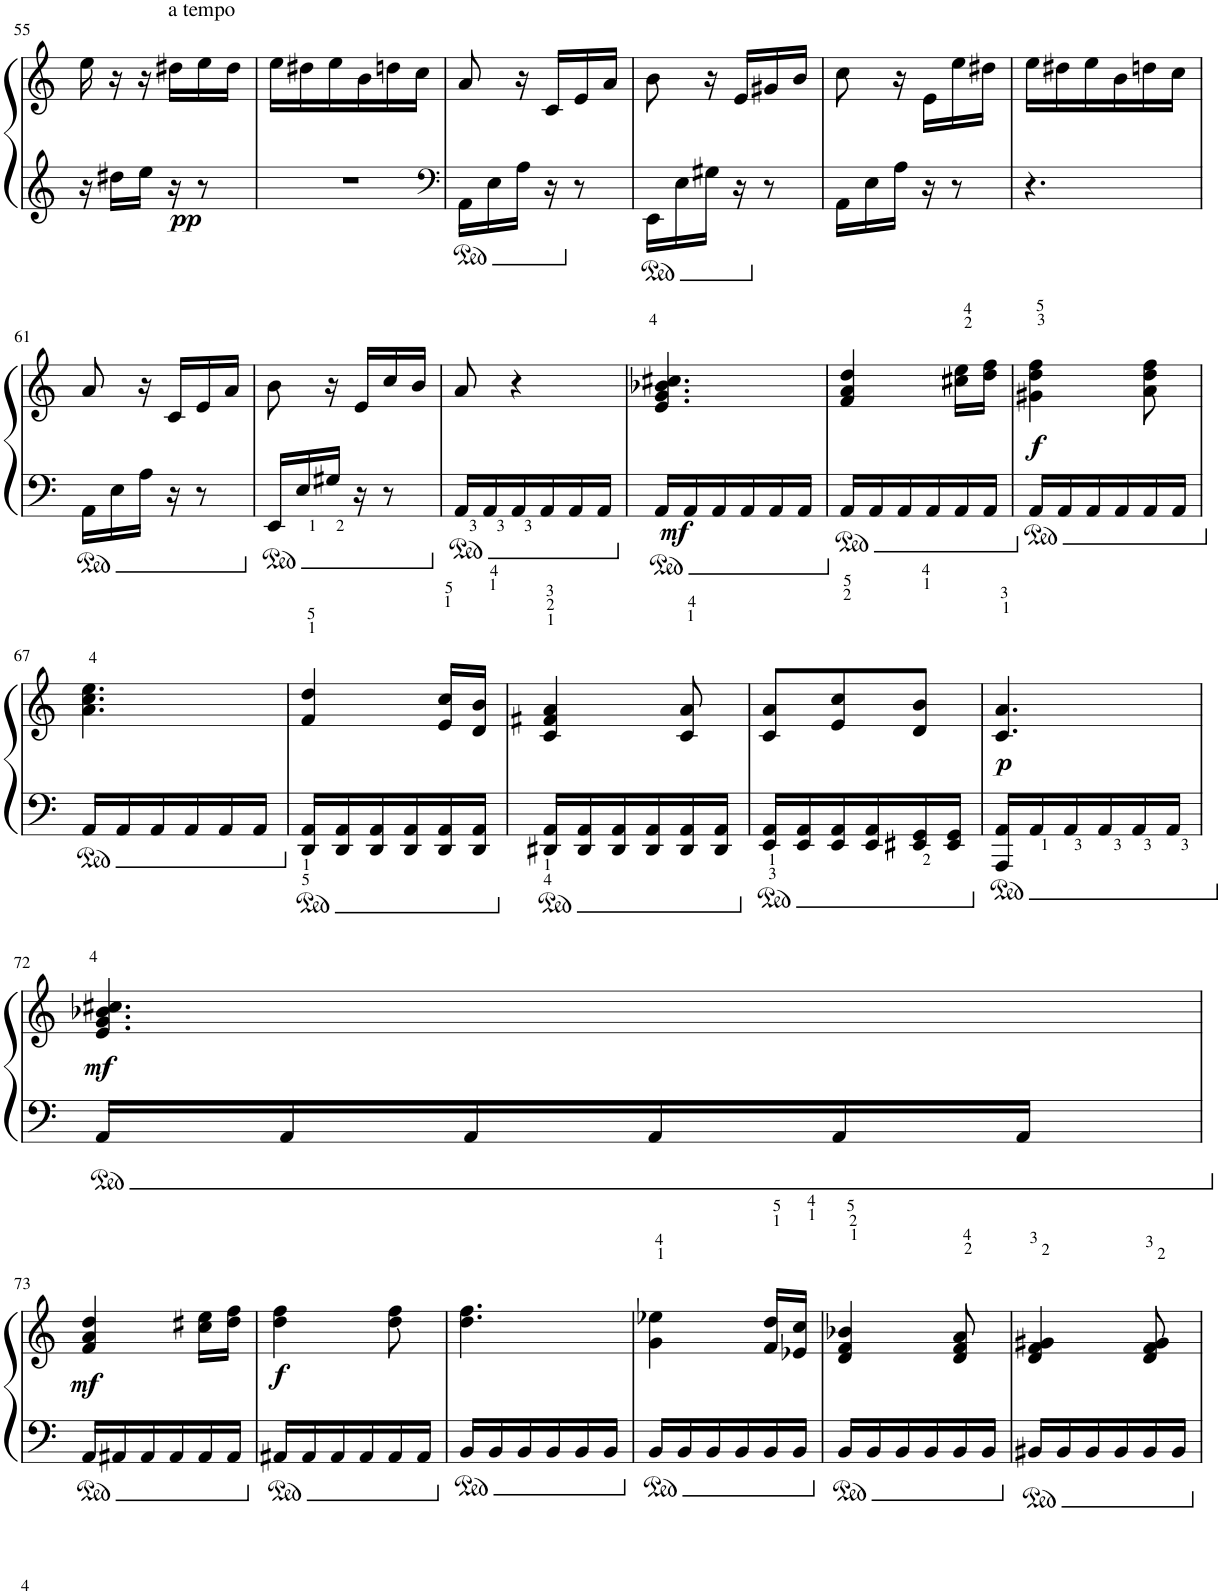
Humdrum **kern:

**kern	**kern	**dynam
*part1	*part1	*part1
*staff2	*staff1	*staff1/2
*I"Piano	*	*
*I'Pno	*	*
!!LO:PB:g=z
*clefG2	*clefG2	*
*k[]	*k[]	*
*M3/8	*M3/8	*
=55	=55	=55
16r	16ee\	.
16dd#X\LL	16r	.
16ee\JJ	16r	.
!	!LO:TX:a:t=a tempo	!
!	!	!LO:DY:b=2
16r	16dd#X\LL	pp
8r	16ee\	.
.	16dd#\JJ	.
=56	=56	=56
4.r	16ee\LL	.
.	16dd#X\	.
.	16ee\	.
.	16b\	.
.	16ddn\	.
.	16cc\JJ	.
=57	=57	=57
*clefF4	*	*
16AA\LL	8a/	.
16E\	.	.
16A\JJ	16r	.
16r	16c/LL	.
8r	16e/	.
.	16a/JJ	.
=58	=58	=58
16EE\LL	8b\	.
16E\	.	.
16G#X\JJ	16r	.
16r	16e/LL	.
8r	16g#X/	.
.	16b/JJ	.
=59	=59	=59
16AA\LL	8cc\	.
16E\	.	.
16A\JJ	16r	.
16r	16e\LL	.
8r	16ee\	.
.	16dd#X\JJ	.
=60	=60	=60
4.r	16ee\LL	.
.	16dd#X\	.
.	16ee\	.
.	16b\	.
.	16ddn\	.
.	16cc\JJ	.
!!LO:LB:g=z
=61	=61	=61
16AA\LL	8a/	.
16E\	.	.
16A\JJ	16r	.
16r	16c/LL	.
8r	16e/	.
.	16a/JJ	.
=62	=62	=62
16EE/LL	8b\	.
16E/	.	.
16G#X/JJ	16r	.
16r	16e/LL	.
8r	16cc/	.
.	16b/JJ	.
=63	=63	=63
16AA/LL	8a/	.
16AA/	.	.
16AA/	4r	.
16AA/	.	.
16AA/	.	.
16AA/JJ	.	.
=64	=64	=64
16AA/LL	4.e/ 4.g/ 4.b-X/ 4.cc#X/	.
!	!	!LO:DY:b=2
16AA/	.	mf
16AA/	.	.
16AA/	.	.
16AA/	.	.
16AA/JJ	.	.
=65	=65	=65
16AA/LL	4f/ 4a/ 4dd/	.
16AA/	.	.
16AA/	.	.
16AA/	.	.
16AA/	16cc#X\ 16ee\LL	.
16AA/JJ	16dd\ 16ff\JJ	.
=66	=66	=66
!	!	!LO:DY:b
16AA/LL	4g#X\ 4dd\ 4ff\	f
16AA/	.	.
16AA/	.	.
16AA/	.	.
16AA/	8a\ 8dd\ 8ff\	.
16AA/JJ	.	.
!!LO:LB:g=z
=67	=67	=67
16AA/LL	4.a\ 4.cc\ 4.ee\	.
16AA/	.	.
16AA/	.	.
16AA/	.	.
16AA/	.	.
16AA/JJ	.	.
=68	=68	=68
16DD/ 16AA/LL	4f/ 4dd/	.
16DD/ 16AA/	.	.
16DD/ 16AA/	.	.
16DD/ 16AA/	.	.
16DD/ 16AA/	16e/ 16cc/LL	.
16DD/ 16AA/JJ	16d/ 16b/JJ	.
=69	=69	=69
16DD#X/ 16AA/LL	4c/ 4f#X/ 4a/	.
16DD#/ 16AA/	.	.
16DD#/ 16AA/	.	.
16DD#/ 16AA/	.	.
16DD#/ 16AA/	8c/ 8a/	.
16DD#/ 16AA/JJ	.	.
=70	=70	=70
16EE/ 16AA/LL	8c/ 8a/L	.
16EE/ 16AA/	.	.
16EE/ 16AA/	8e/ 8cc/	.
16EE/ 16AA/	.	.
16EE/ 16GG#X/	8d/ 8b/J	.
16EE/ 16GG#/JJ	.	.
=71	=71	=71
!	!	!LO:DY:b
16AAA/ 16AA/LL	4.c/ 4.a/	p
16AA/	.	.
16AA/	.	.
16AA/	.	.
16AA/	.	.
16AA/JJ	.	.
!!LO:LB:g=z
=72	=72	=72
!	!	!LO:DY:b
16AA/LL	4.e/ 4.g/ 4.b-X/ 4.cc#X/	mf
16AA/	.	.
16AA/	.	.
16AA/	.	.
16AA/	.	.
16AA/JJ	.	.
!!LO:LB:g=z
=73	=73	=73
!	!	!LO:DY:b
16AA/LL	4f/ 4a/ 4dd/	mf
16AA#X/	.	.
16AA#/	.	.
16AA#/	.	.
16AA#/	16cc\ 16ee#X\LL	.
16AA#/JJ	16dd\ 16ff\JJ	.
=74	=74	=74
!	!	!LO:DY:b
16AA#X/LL	4dd\ 4ff\	f
16AA#/	.	.
16AA#/	.	.
16AA#/	.	.
16AA#/	8dd\ 8ff\	.
16AA#/JJ	.	.
=75	=75	=75
16BB/LL	4.dd\ 4.ff\	.
16BB/	.	.
16BB/	.	.
16BB/	.	.
16BB/	.	.
16BB/JJ	.	.
=76	=76	=76
16BB/LL	4g\ 4ee-X\	.
16BB/	.	.
16BB/	.	.
16BB/	.	.
16BB/	16f/ 16dd/LL	.
16BB/JJ	16e-X/ 16cc/JJ	.
=77	=77	=77
16BB/LL	4d/ 4f/ 4b-X/	.
16BB/	.	.
16BB/	.	.
16BB/	.	.
16BB/	8d/ 8f/ 8a/	.
16BB/JJ	.	.
=78	=78	=78
16BB#X/LL	4d/ 4f/ 4g#X/	.
16BB#/	.	.
16BB#/	.	.
16BB#/	.	.
16BB#/	8d/ 8f/ 8g#/	.
16BB#/JJ	.	.
=	=	=
*-	*-	*-
